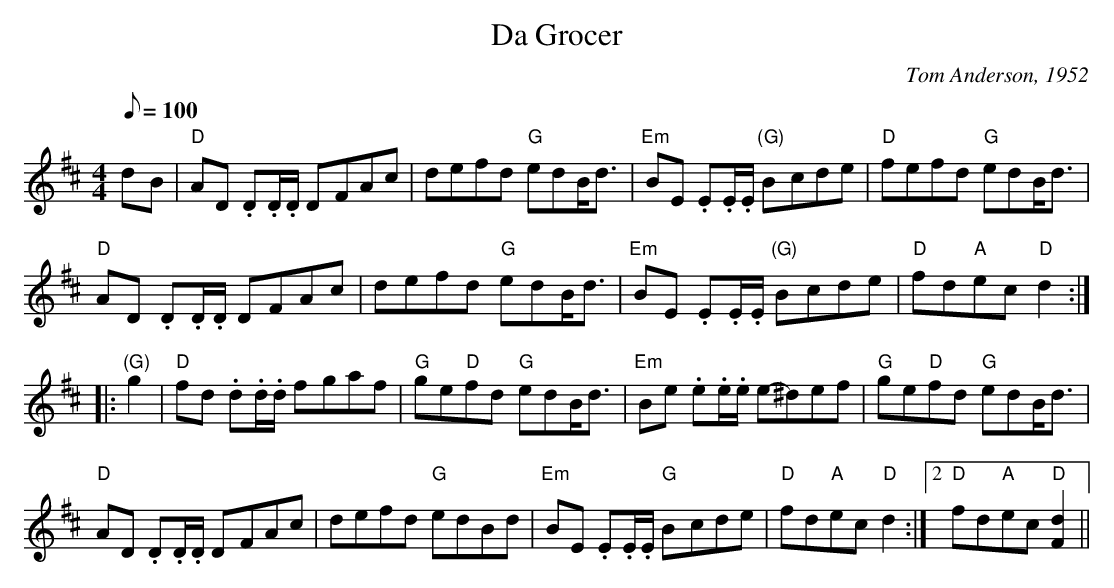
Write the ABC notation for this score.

X:1
T:Da Grocer
M:4/4
L:1/8
Q:100
C:Tom Anderson, 1952
K:D
d-B|"D"AD .D.D/2.D/2 D-FAc-|defd "G"edB<d|
"Em"BE .E.E/2.E/2 "(G)"B-cde|"D"fefd "G"edB<d|!
"D"AD .D.D/2.D/2 D-FAc-|defd "G"edB<d|
"Em"BE .E.E/2.E/2 "(G)"B-cde|"D"fd"A"ec "D"d2::!
"(G)"g2|"D"fd .d.d/2.d/2 f-gaf|"G"ge"D"fd "G"edB<d|
"Em"Be .e.e/2.e/2 e-^def|"G"ge"D"fd "G"edB<d|!
"D"AD .D.D/2.D/2 D-FAc-|defd "G"edBd|
"Em"BE .E.E/2.E/2 "G"B-cde|
1"D"fd"A"ec "D"d2:|2"D"fd"A"ec "D"[F2d2]||
